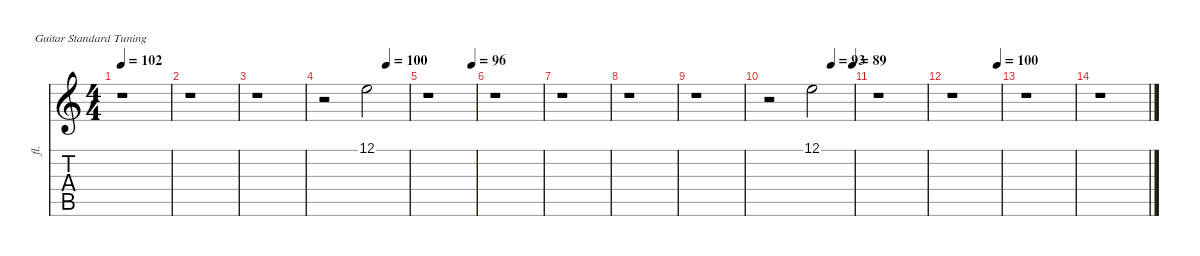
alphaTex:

\defaultSystemsLayout 4
\hideDynamics
\bracketExtendMode nobrackets
\otherSystemsTrackNameOrientation horizontal
\track ("Track 2" "fl.") {instrument flute}
\staff {score tabs}
\tuning (E4 B3 G3 D3 A2 E2)
\ts (4 4)
\tempo 102
\clef g2
\ks c
r.1{dy f beam Down} |
r.1{beam Down} |
r.1{beam Down} |
\tempo (100 0.742268)
r.2{beam Down} 12.1.2{dy ff beam Down} |
\tempo (96 0.927835)
r.1{beam Down} |
r.1{beam Down} |
r.1{beam Down} |
r.1{beam Down} |
r.1{beam Down} |
\tempo (93 0.739583)
\tempo (89 0.989583)
r.2{beam Down} 12.1.2{dy f beam Down} |
r.1{beam Down} |
\tempo (100 0.9375)
r.1{beam Down} |
r.1{beam Down} |
r.1{beam Down}
